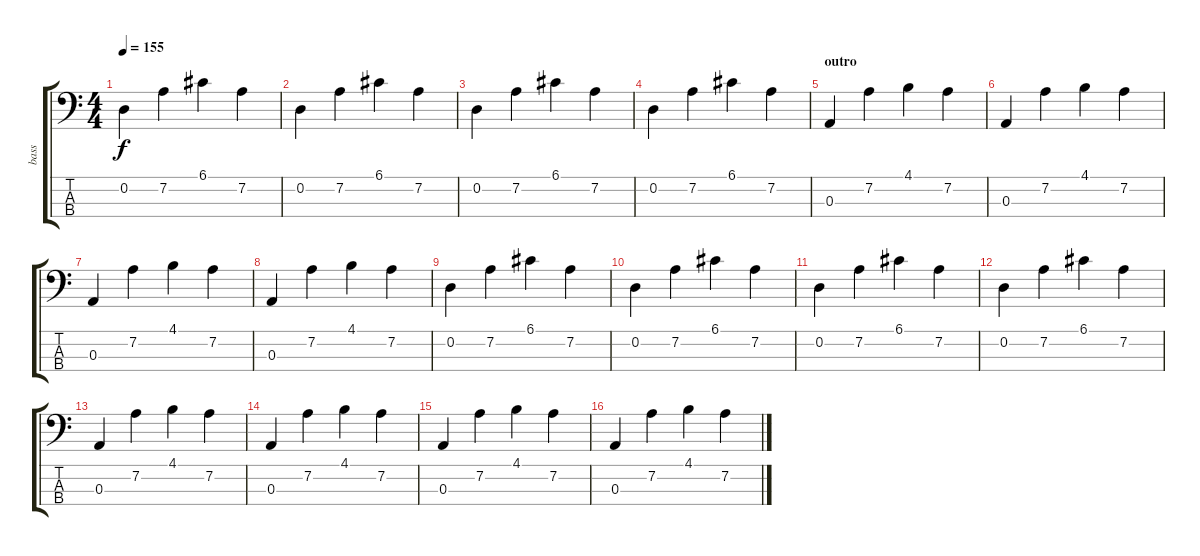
\track ("bass" "bass") {instrument electricbassfinger}
\staff {score tabs}
\tuning (G2 D2 A1 E1) {hide}
\ts (4 4)
\tempo 155
\clef f4
\ks c
0.2.4{dy f} 7.2.4 6.1.4 7.2.4 |
0.2.4 7.2.4 6.1.4 7.2.4 |
0.2.4 7.2.4 6.1.4 7.2.4 |
0.2.4 7.2.4 6.1.4 7.2.4 |
\section ("" "outro")
0.3.4 7.2.4 4.1.4 7.2.4 |
0.3.4 7.2.4 4.1.4 7.2.4 |
0.3.4 7.2.4 4.1.4 7.2.4 |
0.3.4 7.2.4 4.1.4 7.2.4 |
0.2.4 7.2.4 6.1.4 7.2.4 |
0.2.4 7.2.4 6.1.4 7.2.4 |
0.2.4 7.2.4 6.1.4 7.2.4 |
0.2.4 7.2.4 6.1.4 7.2.4 |
0.3.4 7.2.4 4.1.4 7.2.4 |
0.3.4 7.2.4 4.1.4 7.2.4 |
0.3.4 7.2.4 4.1.4 7.2.4 |
0.3.4 7.2.4 4.1.4 7.2.4
